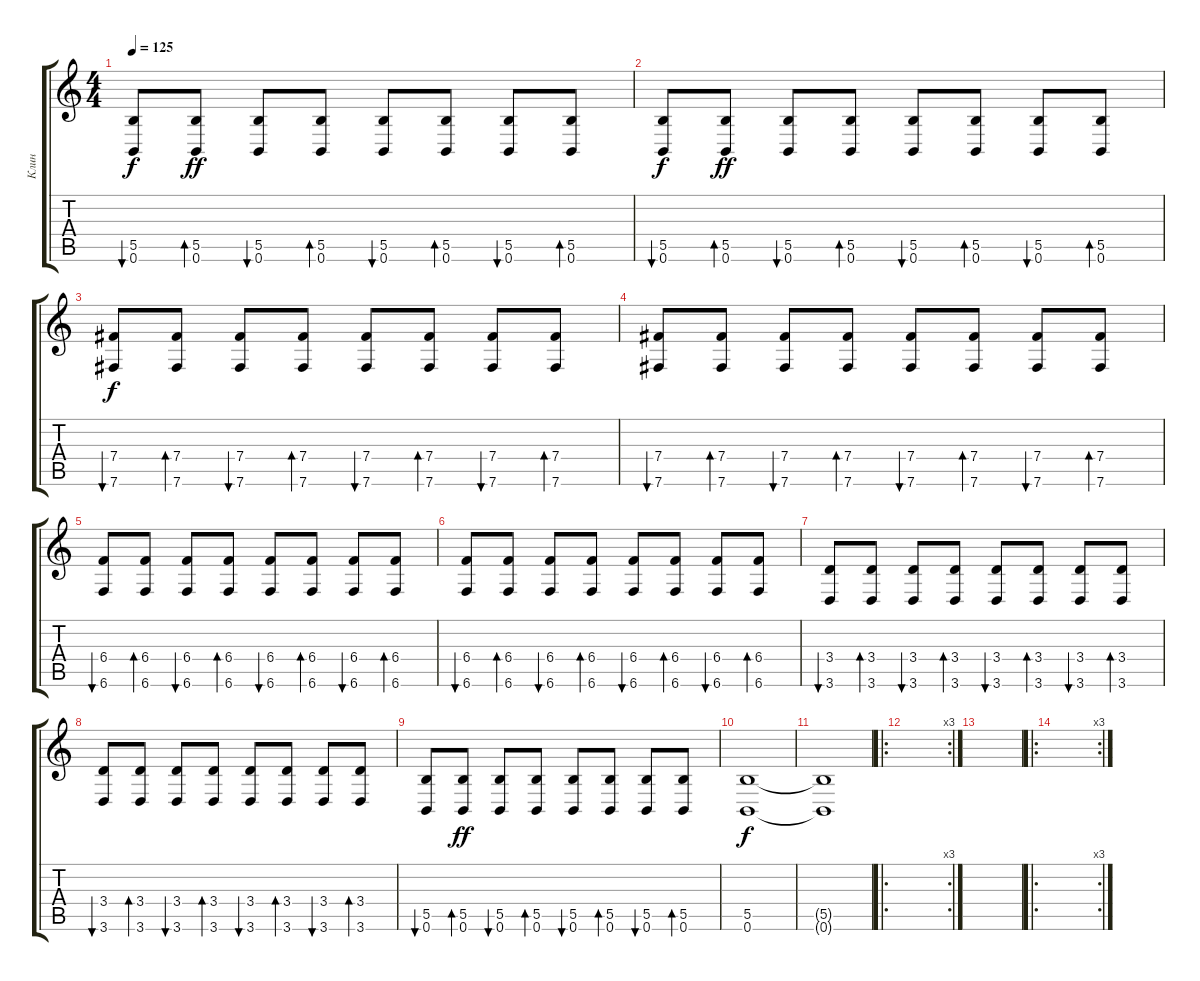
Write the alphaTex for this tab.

\track ("Клин" "Клин") {instrument electricguitarclean}
\staff {score tabs}
\tuning (Db4 Ab3 E3 B2 Gb2 B1) {hide}
\ts (4 4)
\tempo 125
\clef g2
\ks c
(5.5 0.6).8{bu 60 dy f} (5.5 0.6).8{bd 60 dy ff} (5.5 0.6).8{bu 60} (5.5 0.6).8{bd 60} (5.5 0.6).8{bu 60} (5.5 0.6).8{bd 60} (5.5 0.6).8{bu 60} (5.5 0.6).8{bd 60} |
(5.5 0.6).8{bu 60 dy f} (5.5 0.6).8{bd 60 dy ff} (5.5 0.6).8{bu 60} (5.5 0.6).8{bd 60} (5.5 0.6).8{bu 60} (5.5 0.6).8{bd 60} (5.5 0.6).8{bu 60} (5.5 0.6).8{bd 60} |
(7.4 7.6).8{bu 60 dy f} (7.4 7.6).8{bd 60} (7.4 7.6).8{bu 60} (7.4 7.6).8{bd 60} (7.4 7.6).8{bu 60} (7.4 7.6).8{bd 60} (7.4 7.6).8{bu 60} (7.4 7.6).8{bd 60} |
(7.4 7.6).8{bu 60} (7.4 7.6).8{bd 60} (7.4 7.6).8{bu 60} (7.4 7.6).8{bd 60} (7.4 7.6).8{bu 60} (7.4 7.6).8{bd 60} (7.4 7.6).8{bu 60} (7.4 7.6).8{bd 60} |
(6.4 6.6).8{bu 60} (6.4 6.6).8{bd 60} (6.4 6.6).8{bu 60} (6.4 6.6).8{bd 60} (6.4 6.6).8{bu 60} (6.4 6.6).8{bd 60} (6.4 6.6).8{bu 60} (6.4 6.6).8{bd 60} |
(6.4 6.6).8{bu 60} (6.4 6.6).8{bd 60} (6.4 6.6).8{bu 60} (6.4 6.6).8{bd 60} (6.4 6.6).8{bu 60} (6.4 6.6).8{bd 60} (6.4 6.6).8{bu 60} (6.4 6.6).8{bd 60} |
(3.4 3.6).8{bu 60} (3.4 3.6).8{bd 60} (3.4 3.6).8{bu 60} (3.4 3.6).8{bd 60} (3.4 3.6).8{bu 60} (3.4 3.6).8{bd 60} (3.4 3.6).8{bu 60} (3.4 3.6).8{bd 60} |
(3.4 3.6).8{bu 60} (3.4 3.6).8{bd 60} (3.4 3.6).8{bu 60} (3.4 3.6).8{bd 60} (3.4 3.6).8{bu 60} (3.4 3.6).8{bd 60} (3.4 3.6).8{bu 60} (3.4 3.6).8{bd 60} |
(5.5 0.6).8{bu 60} (5.5 0.6).8{bd 60 dy ff} (5.5 0.6).8{bu 60} (5.5 0.6).8{bd 60} (5.5 0.6).8{bu 60} (5.5 0.6).8{bd 60} (5.5 0.6).8{bu 60} (5.5 0.6).8{bd 60} |
(5.5 0.6).1{dy f} |
(5.5{t} 0.6{t}).1 |
\ro
\rc 3
|
|
\ro
\rc 3
